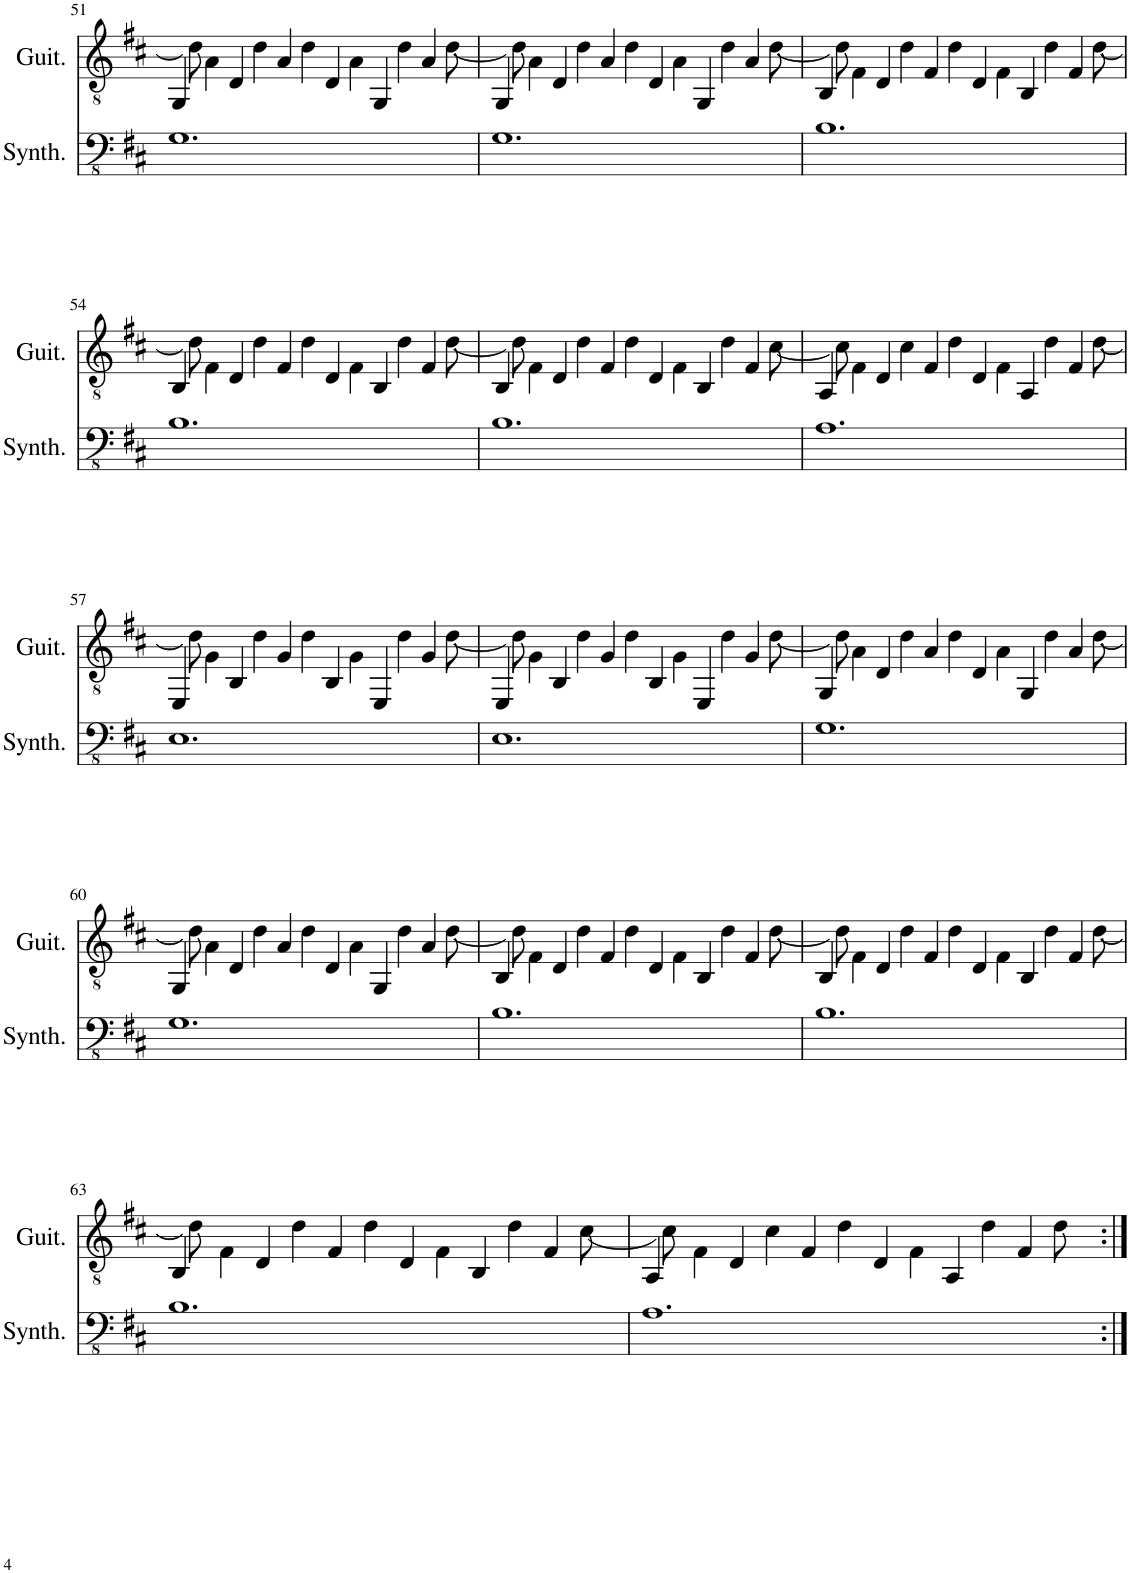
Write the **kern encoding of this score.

**kern	**kern
*part2	*part1
*staff2	*staff1
*I"Effect Synthesizer	*I"Acoustic Guitar
*I'Synth.	*I'Guit.
!!LO:PB:g=z
*clefFv4	*clefGv2
*k[f#c#]	*k[f#c#]
*M12/8	*M12/8
=51	=51
*	*^
1.GG	4GG/	8d\]
.	.	4A\
.	4D/	.
.	.	4d\
.	4A/	.
.	.	4d\
.	4D/	.
.	.	4A\
.	4GG/	.
.	.	4d\
.	4A/	.
.	.	[8d\
=52	=52	=52
1.GG	4GG/	8d\]
.	.	4A\
.	4D/	.
.	.	4d\
.	4A/	.
.	.	4d\
.	4D/	.
.	.	4A\
.	4GG/	.
.	.	4d\
.	4A/	.
.	.	[8d\
=53	=53	=53
1.BB	4BB/	8d\]
.	.	4F#\
.	4D/	.
.	.	4d\
.	4F#/	.
.	.	4d\
.	4D/	.
.	.	4F#\
.	4BB/	.
.	.	4d\
.	4F#/	.
.	.	[8d\
!!LO:LB:g=z	!!
=54	=54	=54
1.BB	4BB/	8d\]
.	.	4F#\
.	4D/	.
.	.	4d\
.	4F#/	.
.	.	4d\
.	4D/	.
.	.	4F#\
.	4BB/	.
.	.	4d\
.	4F#/	.
.	.	[8d\
=55	=55	=55
1.BB	4BB/	8d\]
.	.	4F#\
.	4D/	.
.	.	4d\
.	4F#/	.
.	.	4d\
.	4D/	.
.	.	4F#\
.	4BB/	.
.	.	4d\
.	4F#/	.
.	.	[8c#\
=56	=56	=56
1.AA	4AA/	8c#\]
.	.	4F#\
.	4D/	.
.	.	4c#\
.	4F#/	.
.	.	4d\
.	4D/	.
.	.	4F#\
.	4AA/	.
.	.	4d\
.	4F#/	.
.	.	[8d\
!!LO:LB:g=z	!!
=57	=57	=57
1.EE	4EE/	8d\]
.	.	4G\
.	4BB/	.
.	.	4d\
.	4G/	.
.	.	4d\
.	4BB/	.
.	.	4G\
.	4EE/	.
.	.	4d\
.	4G/	.
.	.	[8d\
=58	=58	=58
1.EE	4EE/	8d\]
.	.	4G\
.	4BB/	.
.	.	4d\
.	4G/	.
.	.	4d\
.	4BB/	.
.	.	4G\
.	4EE/	.
.	.	4d\
.	4G/	.
.	.	[8d\
=59	=59	=59
1.GG	4GG/	8d\]
.	.	4A\
.	4D/	.
.	.	4d\
.	4A/	.
.	.	4d\
.	4D/	.
.	.	4A\
.	4GG/	.
.	.	4d\
.	4A/	.
.	.	[8d\
!!LO:LB:g=z	!!
=60	=60	=60
1.GG	4GG/	8d\]
.	.	4A\
.	4D/	.
.	.	4d\
.	4A/	.
.	.	4d\
.	4D/	.
.	.	4A\
.	4GG/	.
.	.	4d\
.	4A/	.
.	.	[8d\
=61	=61	=61
1.BB	4BB/	8d\]
.	.	4F#\
.	4D/	.
.	.	4d\
.	4F#/	.
.	.	4d\
.	4D/	.
.	.	4F#\
.	4BB/	.
.	.	4d\
.	4F#/	.
.	.	[8d\
=62	=62	=62
1.BB	4BB/	8d\]
.	.	4F#\
.	4D/	.
.	.	4d\
.	4F#/	.
.	.	4d\
.	4D/	.
.	.	4F#\
.	4BB/	.
.	.	4d\
.	4F#/	.
.	.	[8d\
!!LO:LB:g=z	!!
=63	=63	=63
1.BB	4BB/	8d\]
.	.	4F#\
.	4D/	.
.	.	4d\
.	4F#/	.
.	.	4d\
.	4D/	.
.	.	4F#\
.	4BB/	.
.	.	4d\
.	4F#/	.
.	.	[8c#\
=64	=64	=64
1.AA	4AA/	8c#\]
.	.	4F#\
.	4D/	.
.	.	4c#\
.	4F#/	.
.	.	4d\
.	4D/	.
.	.	4F#\
.	4AA/	.
.	.	4d\
.	4F#/	.
.	.	8d\
*	*v	*v
=:|!	=:|!
*-	*-
